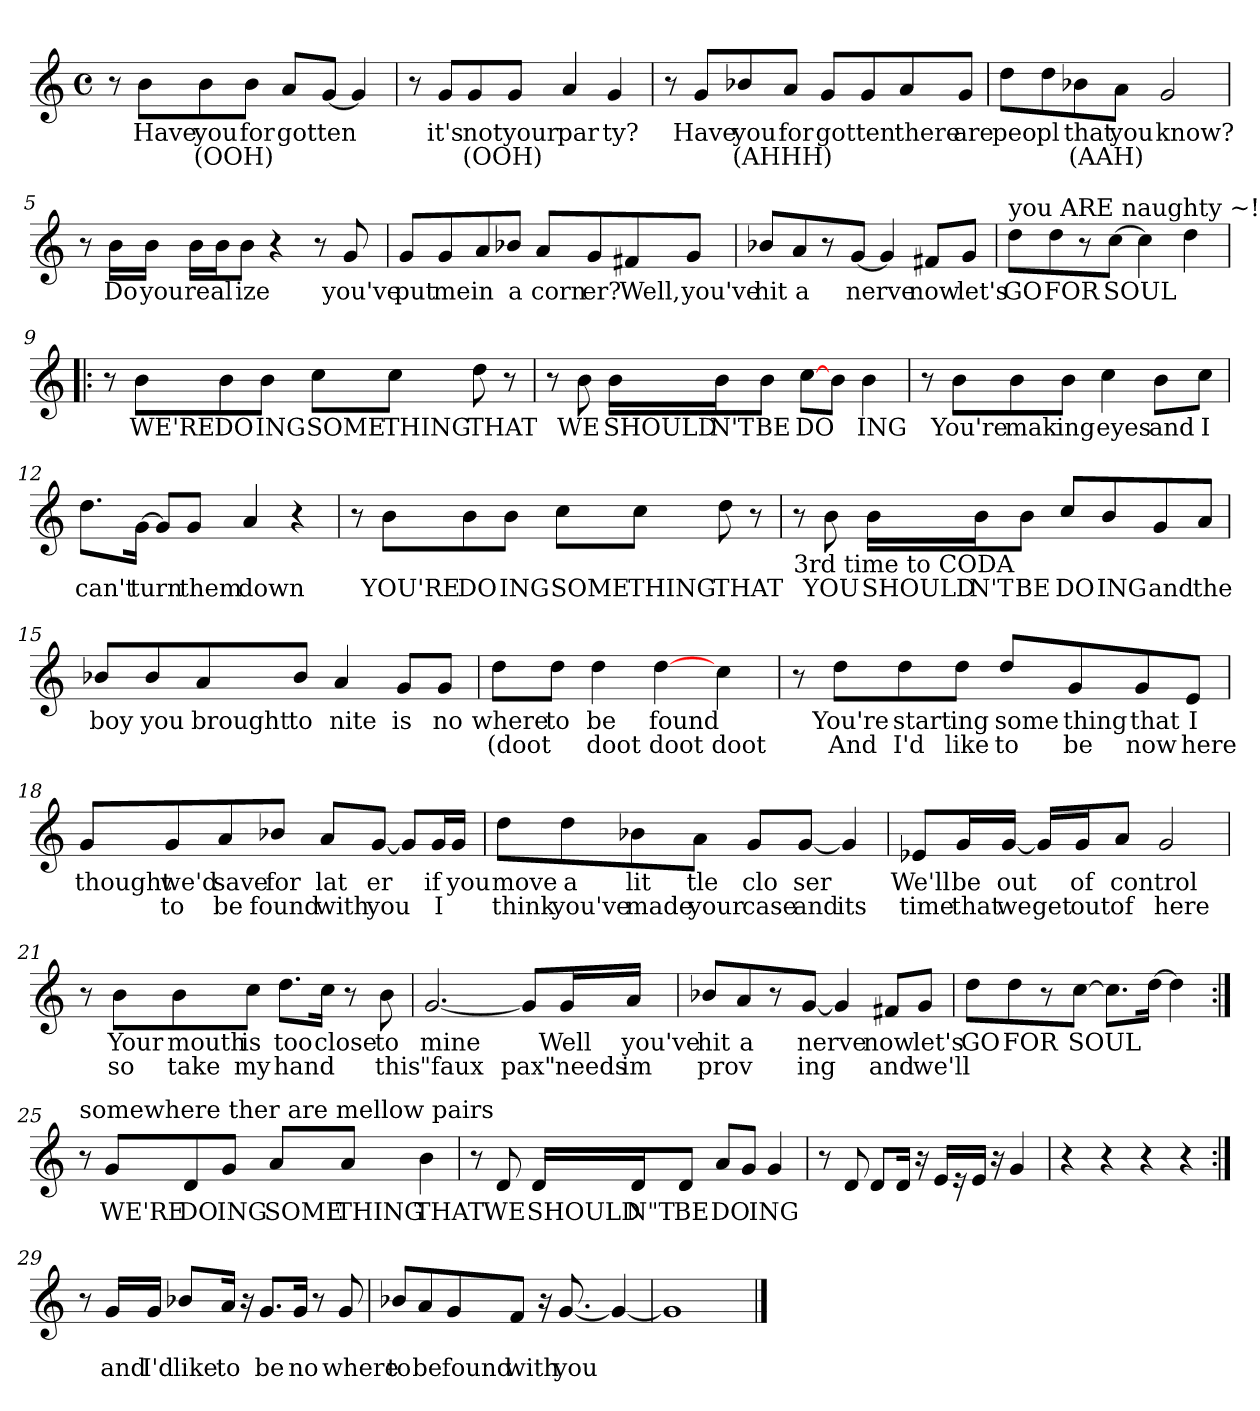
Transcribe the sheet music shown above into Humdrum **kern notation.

**kern	**text	**text
*part1	*part1	*part1
*staff1	*staff1	*staff1
*clefG2	*	*
*k[]	*	*
*C:	*	*
*M4/4	*	*
*met(c)	*	*
=1	=1	=1
8r	.	.
8b\L	Have	.
8b\	you	(OOH)
8b\J	for	.
8a/L	got	.
[8g/J	ten	.
4g/]	.	.
=2	=2	=2
8r	.	.
8g/L	it's	.
8g/	not	(OOH)
8g/J	your	.
4a/	par	.
4g/	ty?	.
=3	=3	=3
8r	.	.
8g/L	Have	.
8b-X/	you	(AHHH)
8a/J	for	.
8g/L	got	.
8g/	ten	.
8a/	there	.
8g/J	are	.
!!LO:LB:g=z
=4	=4	=4
8dd\L	peo	.
8dd\	pl	.
8b-X\	that	(AAH)
8a\J	you	.
2g/	know?	.
=5	=5	=5
8r	.	.
16b\LL	Do	.
16b\JJ	you	.
16b\LL	re	.
16b\J	al	.
8b\J	ize	.
4r	.	.
8r	.	.
8g/	you've	.
=6	=6	=6
8g/L	put	.
8g/	me	.
8a/	in	.
8b-X/J	a	.
8a/L	corn	.
8g/	er?	.
8f#X/	Well,	.
8g/J	you've	.
!!LO:LB:g=z
=7	=7	=7
8b-X/L	hit	.
8a/	a	.
8r	.	.
[8g/J	nerve	.
4g/]	.	.
8f#X/L	now	.
8g/J	let's	.
=8	=8	=8
!LO:TX:a:t=you ARE naughty ~!.	!	!
8dd\L	GO	.
8dd\	FOR	.
8r	.	.
[8cc\J	SOUL	.
4cc\]	.	.
4dd\	.	.
!!LO:LB:g=z
=9!|:	=9!|:	=9!|:
8r	.	.
8b\L	WE'RE	.
8b\	DO	.
8b\J	ING	.
8cc\L	SOME	.
8cc\J	THING	.
8dd\	THAT	.
8r	.	.
=10	=10	=10
8r	.	.
8b\	WE	.
16b\LL	SHOULD	.
16b\J	N'T	.
8b\J	BE	.
[8cc\L	DO	.
8b\J	.	.
4b\	ING	.
=11	=11	=11
8r	.	.
8b\L	You're	.
8b\	mak	.
8b\J	ing	.
4cc\	eyes	.
8b\L	and	.
8cc\J	I	.
!!LO:LB:g=z
=12	=12	=12
8.dd\L	can't	.
[16g\Jk	turn	.
8g/L]	.	.
8g/J	them	.
4a/	down	.
4r	.	.
=13	=13	=13
8r	.	.
8b\L	YOU'RE	.
8b\	DO	.
8b\J	ING	.
8cc\L	SOME	.
8cc\J	THING	.
8dd\	THAT	.
8r	.	.
=14	=14	=14
!LO:TX:b:t=3rd time to CODA	!	!
8r	.	.
8b\	YOU	.
16b\LL	SHOULD	.
16b\J	N'T	.
8b\J	BE	.
8cc/L	DO	.
8b/	ING	.
8g/	and	.
8a/J	the	.
!!LO:LB:g=z
=15	=15	=15
8b-X/L	boy	.
8b-/	you	.
8a/	brought	.
8b-/J	to	.
4a/	nite	.
8g/L	is	.
8g/J	no	.
=16	=16	=16
8dd\L	where	(doot
8dd\J	to	.
4dd\	be	doot
[4dd\	found	doot
4cc\	.	doot
!!LO:PB:g=z
=17	=17	=17
8r	1.	2.
8dd\L	You're	And
8dd\	start	I'd
8dd\J	ing	like
8dd/L	some	to
8g/	thing	be
8g/	that	now
8e/J	I	here
=18	=18	=18
8g/L	thought	.
8g/	we'd	to
8a/	save	be
8b-X/J	for	found
8a/L	lat	with
[8g/J	er	you
8g/L]	.	.
16g/L	if	I
16g/JJ	you	.
=19	=19	=19
8dd\L	move	think
8dd\	a	you've
8b-X\	lit	made
8a\J	tle	your
8g/L	clo	case
[8g/J	ser	and
4g/]	.	its
!!LO:LB:g=z
=20	=20	=20
8e-X/L	We'll	time
16g/L	be	that
[16g/JJ	out	we
16g/LL]	.	get
16g/J	of	out
8a/J	con	of
2g/	trol	here
=21	=21	=21
8r	.	.
8b\L	Your	so
8b\	mouth	take
8cc\J	is	my
8.dd\L	too	hand
16cc\Jk	close	.
8r	.	.
8b\	to	this
=22	=22	=22
[2.g/	mine	"faux
8g/L]	.	pax"
16g/L	Well	needs
16a/JJ	you've	im
!!LO:LB:g=z
=23	=23	=23
8b-X/L	hit	prov
8a/	a	.
8r	.	.
[8g/J	nerve	ing
4g/]	.	.
8f#X/L	now	and
8g/J	let's	we'll
=24	=24	=24
8dd\L	GO	.
8dd\	FOR	.
8r	.	.
[8cc\J	SOUL	.
8.cc\L]	.	.
[16dd\Jk	.	.
4dd\]	.	.
!!LO:LB:g=z
=25:|!	=25:|!	=25:|!
!LO:TX:a:t=somewhere ther are mellow pairs	!	!
8r	.	.
8g/L	WE'RE	.
8d/	DO	.
8g/J	ING	.
8a/L	SOME	.
8a/J	THING	.
4b\	THAT	.
=26	=26	=26
8r	.	.
8d/	WE	.
16d/LL	SHOULD	.
16d/J	N"T	.
8d/J	BE	.
8a/L	DO	.
8g/J	.	.
4g/	ING	.
!!LO:LB:g=z
=27	=27	=27
8r	.	.
8d/	.	.
8d/L	.	.
16d/Jk	.	.
16r	.	.
16e/KL	.	.
16r	.	.
16e/Jk	.	.
16r	.	.
4g/	.	.
=28	=28	=28
4r	.	.
4r	.	.
4r	.	.
4r	.	.
!!LO:LB:g=z
=29:|!	=29:|!	=29:|!
8r	.	.
16g/LL	.	and
16g/JJ	.	I'd
8b-X/L	.	like
16a/Jk	.	to
16r	.	.
8.g/L	.	be
16g/Jk	.	no
8r	.	.
8g/	.	where
=30	=30	=30
8b-X/L	.	to
8a/	.	be
8g/	.	found
8f/J	.	with
16r	.	.
[8.g/	.	you
4g/_	.	.
=31	=31	=31
1g]	.	.
==	==	==
*-	*-	*-
